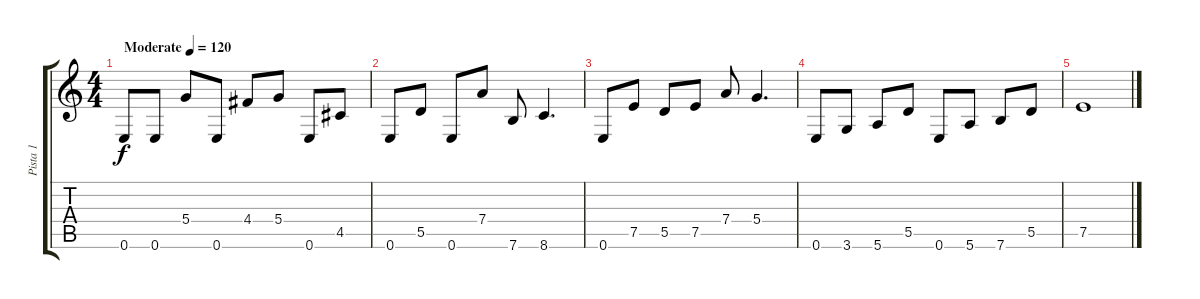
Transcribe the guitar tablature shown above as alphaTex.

\track ("Pista 1" "Pista 1") {instrument overdrivenguitar}
\staff {score tabs}
\tuning (E4 B3 G3 D3 A2 E2) {hide}
\ts (4 4)
\tempo (120 "Moderate")
\clef g2
\ks c
0.6.8{dy f instrument overdrivenguitar} 0.6.8 5.4.8 0.6.8 4.4.8 5.4.8 0.6.8 4.5.8 |
0.6.8 5.5.8 0.6.8 7.4.8 7.6.8 8.6.4{d} |
0.6.8 7.5.8 5.5.8 7.5.8 7.4.8 5.4.4{d} |
0.6.8 3.6.8 5.6.8 5.5.8 0.6.8 5.6.8 7.6.8 5.5.8 |
7.5.1
